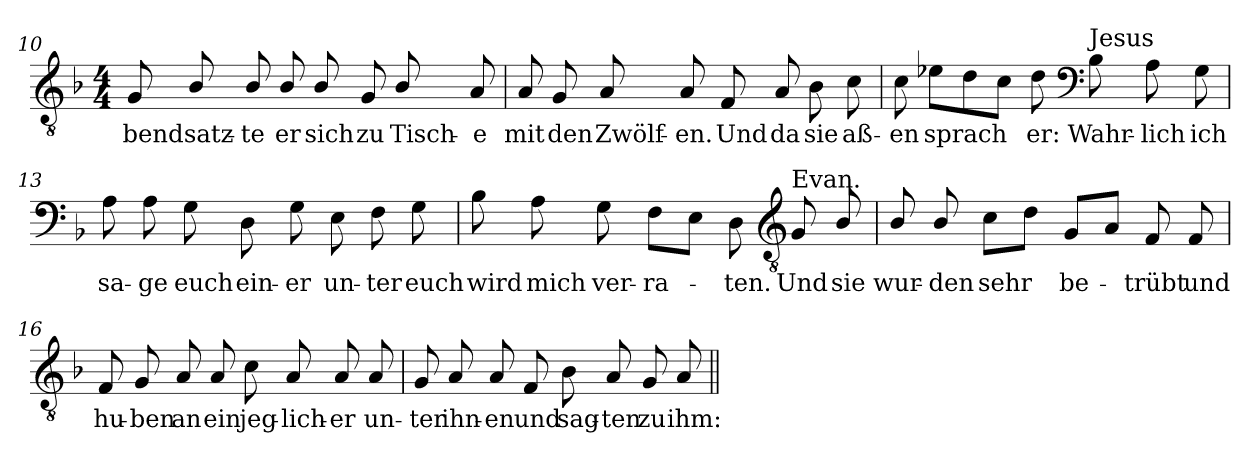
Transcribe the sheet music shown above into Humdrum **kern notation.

**kern	**text
*part1	*part1
*staff1	*staff1
*clefGv2	*
*k[b-]	*
*F:	*
*M4/4	*
=10	=10
!	!LO:LY:b:color=#000000
8Gi/	-bend
!	!LO:LY:b:color=#000000
8B-i/	satz-
!	!LO:LY:b:color=#000000
8B-i/	-te
!	!LO:LY:b:color=#000000
8B-i/	er
!	!LO:LY:b:color=#000000
8B-i/	sich
!	!LO:LY:b:color=#000000
8Gi/	zu
!	!LO:LY:b:color=#000000
8B-i/	Tisch-
!	!LO:LY:b:color=#000000
8Ai/	-e
=11	=11
!	!LO:LY:b:color=#000000
8Ai/	mit
!	!LO:LY:b:color=#000000
8Gi/	den
!	!LO:LY:b:color=#000000
8Ai/	Zwölf-
!	!LO:LY:b:color=#000000
8Ai/	-en.
!	!LO:LY:b:color=#000000
8Fi/	Und
!	!LO:LY:b:color=#000000
8Ai/	da
!	!LO:LY:b:color=#000000
8B-i\	sie
!	!LO:LY:b:color=#000000
8ci\	aß-
!!LO:LB:g=z
=12	=12
!	!LO:LY:b:color=#000000
8ci\	-en
!	!LO:LY:b:color=#000000
8e-Xi\L	sprach
8di\	.
8ci\J	.
!	!LO:LY:b:color=#000000
8di\	er:
*clefF4	*
!LO:TX:a:t=Jesus	!
!	!LO:LY:b:color=#000000
8B-i\	Wahr-
!	!LO:LY:b:color=#000000
8Ai\	-lich
!	!LO:LY:b:color=#000000
8Gi\	ich
=13	=13
!	!LO:LY:b:color=#000000
8Ai\	sa-
!	!LO:LY:b:color=#000000
8Ai\	-ge
!	!LO:LY:b:color=#000000
8Gi\	euch
!	!LO:LY:b:color=#000000
8Di\	ein-
!	!LO:LY:b:color=#000000
8Gi\	-er
!	!LO:LY:b:color=#000000
8Ei\	un-
!	!LO:LY:b:color=#000000
8Fi\	-ter
!	!LO:LY:b:color=#000000
8Gi\	euch
=14	=14
!	!LO:LY:b:color=#000000
8B-i\	wird
!	!LO:LY:b:color=#000000
8Ai\	mich
!	!LO:LY:b:color=#000000
8Gi\	ver-
!	!LO:LY:b:color=#000000
8Fi\L	-ra-
8Ei\J	.
!	!LO:LY:b:color=#000000
8Di\	-ten.
*clefGv2	*
!LO:TX:a:t=Evan.	!
!	!LO:LY:b:color=#000000
8Gi/	Und
!	!LO:LY:b:color=#000000
8B-i/	sie
!!LO:LB:g=z
=15	=15
!	!LO:LY:b:color=#000000
8B-i/	wur-
!	!LO:LY:b:color=#000000
8B-i/	-den
!	!LO:LY:b:color=#000000
8ci\L	sehr
8di\J	.
!	!LO:LY:b:color=#000000
8Gi/L	be-
8Ai/J	.
!	!LO:LY:b:color=#000000
8Fi/	-trübt
!	!LO:LY:b:color=#000000
8Fi/	und
=16	=16
!	!LO:LY:b:color=#000000
8Fi/	hu-
!	!LO:LY:b:color=#000000
8Gi/	-ben
!	!LO:LY:b:color=#000000
8Ai/	an
!	!LO:LY:b:color=#000000
8Ai/	ein
!	!LO:LY:b:color=#000000
8ci\	jeg-
!	!LO:LY:b:color=#000000
8Ai/	-lich-
!	!LO:LY:b:color=#000000
8Ai/	-er
!	!LO:LY:b:color=#000000
8Ai/	un-
=17	=17
!	!LO:LY:b:color=#000000
8Gi/	-ter
!	!LO:LY:b:color=#000000
8Ai/	ihn-
!	!LO:LY:b:color=#000000
8Ai/	-en
!	!LO:LY:b:color=#000000
8Fi/	und
!	!LO:LY:b:color=#000000
8B-i\	sag-
!	!LO:LY:b:color=#000000
8Ai/	-ten
!	!LO:LY:b:color=#000000
8Gi/	zu
!	!LO:LY:b:color=#000000
8Ai/	ihm:
=||	=||
*-	*-
